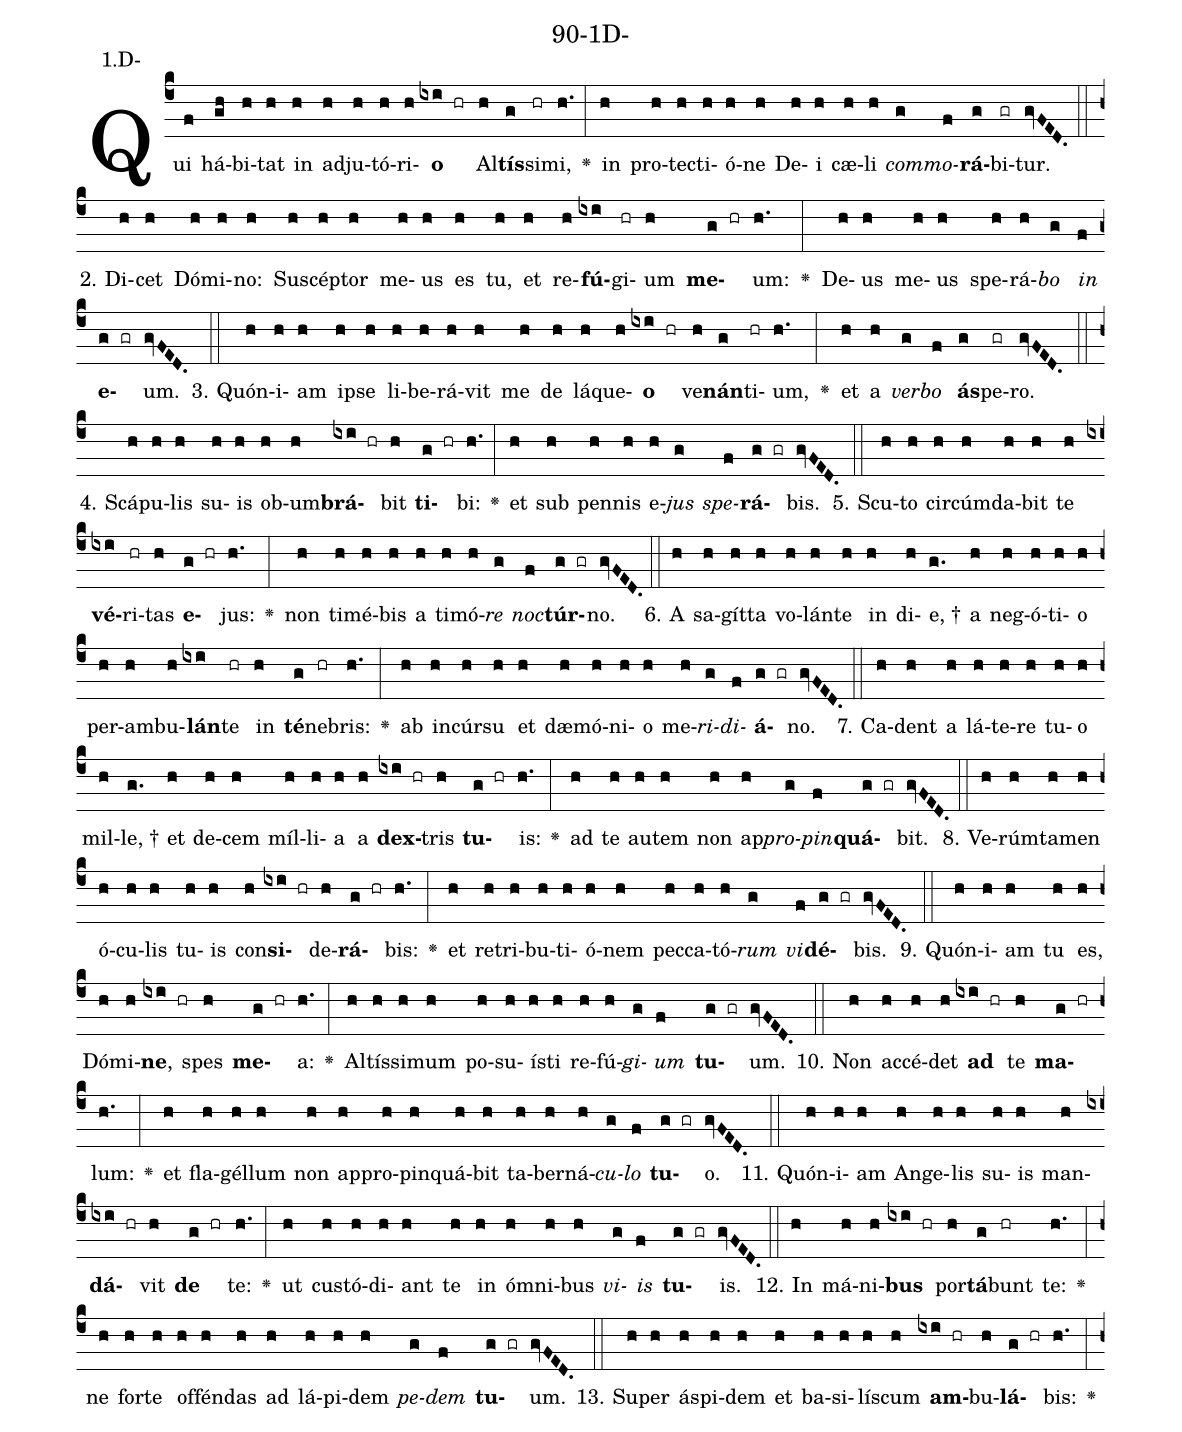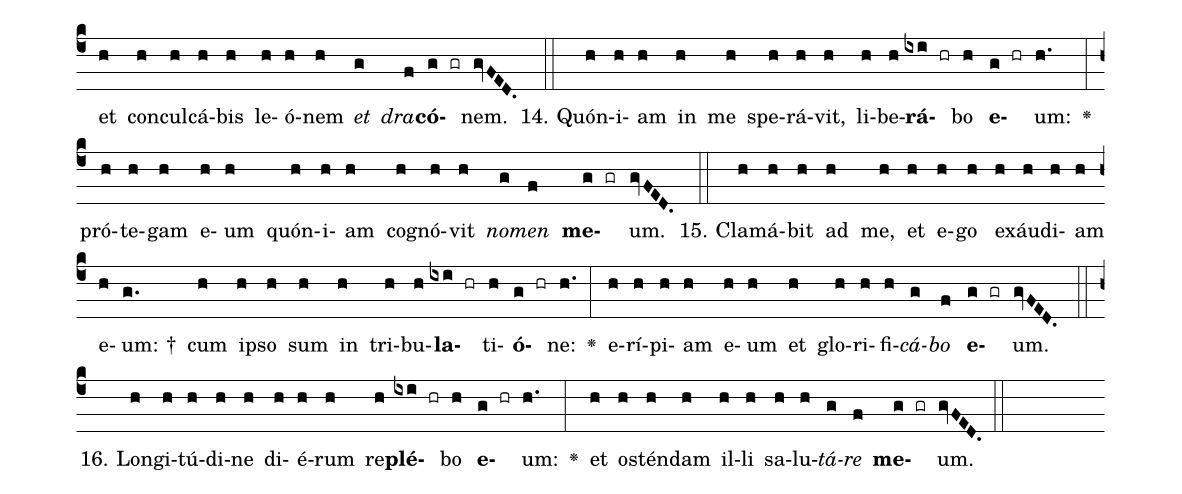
name: 90-1D-;
annotation: 1.D-;
%%
(c4)Qui(f) há(gh)bi(h)tat(h) in(h) ad(h)ju(h)tó(h)ri(h)<b>o</b>(ixi hr) Al(h)<b>tís</b>(g)si(hr)mi,(h.) <v>\greheightstar</v>(:) in(h) pro(h)tec(h)ti(h)ó(h)ne(h) De(h)i(h) cæ(h)li(h) <i>com</i>(g)<i>mo</i>(f)<b>rá</b>(g)bi(gr)tur.(gvFED.) (::)
2. Di(h)cet(h) Dó(h)mi(h)no:(h) Su(h)scép(h)tor(h) me(h)us(h) es(h) tu,(h) et(h) re(h)<b>fú</b>(ixi)gi(hr)um(h) <b>me</b>(g hr)um:(h.) <v>\greheightstar</v>(:) De(h)us(h) me(h)us(h) spe(h)rá(h)<i>bo</i>(g) <i>in</i>(f) <b>e</b>(g gr)um.(gvFED.) (::)
3. Quón(h)i(h)am(h) ip(h)se(h) li(h)be(h)rá(h)vit(h) me(h) de(h) lá(h)que(h)<b>o</b>(ixi hr) ve(h)<b>nán</b>(g)ti(hr)um,(h.) <v>\greheightstar</v>(:) et(h) a(h) <i>ver</i>(g)<i>bo</i>(f) <b>ás</b>(g)pe(gr)ro.(gvFED.) (::)
4. Scá(h)pu(h)lis(h) su(h)is(h) ob(h)um(h)<b>brá</b>(ixi hr)bit(h) <b>ti</b>(g hr)bi:(h.) <v>\greheightstar</v>(:) et(h) sub(h) pen(h)nis(h) e(h)<i>jus</i>(g) <i>spe</i>(f)<b>rá</b>(g gr)bis.(gvFED.) (::)
5. Scu(h)to(h) cir(h)cúm(h)da(h)bit(h) te(h) <b>vé</b>(ixi)ri(hr)tas(h) <b>e</b>(g hr)jus:(h.) <v>\greheightstar</v>(:) non(h) ti(h)mé(h)bis(h) a(h) ti(h)mó(h)<i>re</i>(g) <i>noc</i>(f)<b>túr</b>(g gr)no.(gvFED.) (::)
6. A(h) sa(h)gít(h)ta(h) vo(h)lán(h)te(h) in(h) di(h)e, †(g.) a(h) neg(h)ó(h)ti(h)o(h) per(h)am(h)bu(h)<b>lán</b>(ixi)te(hr) in(h) <b>té</b>(g)ne(hr)bris:(h.) <v>\greheightstar</v>(:) ab(h) in(h)cúr(h)su(h) et(h) dæ(h)mó(h)ni(h)o(h) me(h)<i>ri</i>(g)<i>di</i>(f)<b>á</b>(g gr)no.(gvFED.) (::)
7. Ca(h)dent(h) a(h) lá(h)te(h)re(h) tu(h)o(h) mil(h)le, †(g.) et(h) de(h)cem(h) míl(h)li(h)a(h) a(h) <b>dex</b>(ixi hr)tris(h) <b>tu</b>(g hr)is:(h.) <v>\greheightstar</v>(:) ad(h) te(h) au(h)tem(h) non(h) ap(h)<i>pro</i>(g)<i>pin</i>(f)<b>quá</b>(g gr)bit.(gvFED.) (::)
8. Ve(h)rúm(h)ta(h)men(h) ó(h)cu(h)lis(h) tu(h)is(h) con(h)<b>si</b>(ixi hr)de(h)<b>rá</b>(g hr)bis:(h.) <v>\greheightstar</v>(:) et(h) re(h)tri(h)bu(h)ti(h)ó(h)nem(h) pec(h)ca(h)tó(h)<i>rum</i>(g) <i>vi</i>(f)<b>dé</b>(g gr)bis.(gvFED.) (::)
9. Quón(h)i(h)am(h) tu(h) es,(h) Dó(h)mi(h)<b>ne</b>,(ixi hr) spes(h) <b>me</b>(g hr)a:(h.) <v>\greheightstar</v>(:) Al(h)tís(h)si(h)mum(h) po(h)su(h)ís(h)ti(h) re(h)fú(h)<i>gi</i>(g)<i>um</i>(f) <b>tu</b>(g gr)um.(gvFED.) (::)
10. Non(h) ac(h)cé(h)det(h) <b>ad</b>(ixi hr) te(h) <b>ma</b>(g hr)lum:(h.) <v>\greheightstar</v>(:) et(h) fla(h)gél(h)lum(h) non(h) ap(h)pro(h)pin(h)quá(h)bit(h) ta(h)ber(h)ná(h)<i>cu</i>(g)<i>lo</i>(f) <b>tu</b>(g gr)o.(gvFED.) (::)
11. Quón(h)i(h)am(h) An(h)ge(h)lis(h) su(h)is(h) man(h)<b>dá</b>(ixi hr)vit(h) <b>de</b>(g hr) te:(h.) <v>\greheightstar</v>(:) ut(h) cus(h)tó(h)di(h)ant(h) te(h) in(h) óm(h)ni(h)bus(h) <i>vi</i>(g)<i>is</i>(f) <b>tu</b>(g gr)is.(gvFED.) (::)
12. In(h) má(h)ni(h)<b>bus</b>(ixi hr) por(h)<b>tá</b>(g)bunt(hr) te:(h.) <v>\greheightstar</v>(:) ne(h) for(h)te(h) of(h)fén(h)das(h) ad(h) lá(h)pi(h)dem(h) <i>pe</i>(g)<i>dem</i>(f) <b>tu</b>(g gr)um.(gvFED.) (::)
13. Su(h)per(h) ás(h)pi(h)dem(h) et(h) ba(h)si(h)lís(h)cum(h) <b>am</b>(ixi hr)bu(h)<b>lá</b>(g hr)bis:(h.) <v>\greheightstar</v>(:) et(h) con(h)cul(h)cá(h)bis(h) le(h)ó(h)nem(h) <i>et</i>(g) <i>dra</i>(f)<b>có</b>(g gr)nem.(gvFED.) (::)
14. Quón(h)i(h)am(h) in(h) me(h) spe(h)rá(h)vit,(h) li(h)be(h)<b>rá</b>(ixi hr)bo(h) <b>e</b>(g hr)um:(h.) <v>\greheightstar</v>(:) pró(h)te(h)gam(h) e(h)um(h) quón(h)i(h)am(h) co(h)gnó(h)vit(h) <i>no</i>(g)<i>men</i>(f) <b>me</b>(g gr)um.(gvFED.) (::)
15. Cla(h)má(h)bit(h) ad(h) me,(h) et(h) e(h)go(h) ex(h)áu(h)di(h)am(h) e(h)um: †(g.) cum(h) ip(h)so(h) sum(h) in(h) tri(h)bu(h)<b>la</b>(ixi hr)ti(h)<b>ó</b>(g hr)ne:(h.) <v>\greheightstar</v>(:) e(h)rí(h)pi(h)am(h) e(h)um(h) et(h) glo(h)ri(h)fi(h)<i>cá</i>(g)<i>bo</i>(f) <b>e</b>(g gr)um.(gvFED.) (::)
16. Lon(h)gi(h)tú(h)di(h)ne(h) di(h)é(h)rum(h) re(h)<b>plé</b>(ixi hr)bo(h) <b>e</b>(g hr)um:(h.) <v>\greheightstar</v>(:) et(h) os(h)tén(h)dam(h) il(h)li(h) sa(h)lu(h)<i>tá</i>(g)<i>re</i>(f) <b>me</b>(g gr)um.(gvFED.) (::)
